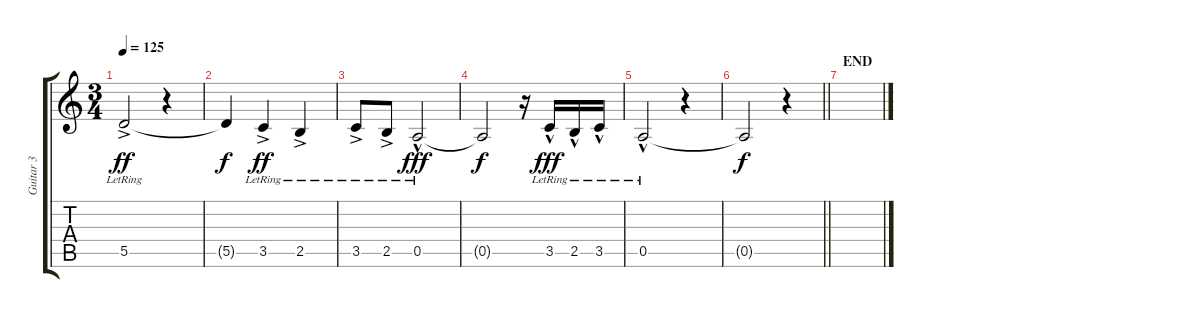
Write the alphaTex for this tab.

\track ("Guitar 3" "Guitar 3") {instrument acousticguitarnylon}
\staff {score tabs}
\tuning (E4 B3 G3 D3 A2 E2) {hide}
\ts (3 4)
\tempo 125
\clef g2
\ks c
5.5{ac lr}.2{dy ff} r.4 |
5.5{t}.4{dy f} 3.5{ac lr}.4{dy ff} 2.5{ac lr}.4 |
3.5{ac lr}.8 2.5{ac lr}.8 0.5{hac lr}.2{dy fff} |
0.5{t}.2{dy f} r.16 3.5{hac lr}.16{dy fff} 2.5{hac lr}.16 3.5{hac lr}.16 |
0.5{hac lr}.2 r.4 |
\barLineRight lightlight
0.5{t}.2{dy f} r.4 |
\section ("" "END")
